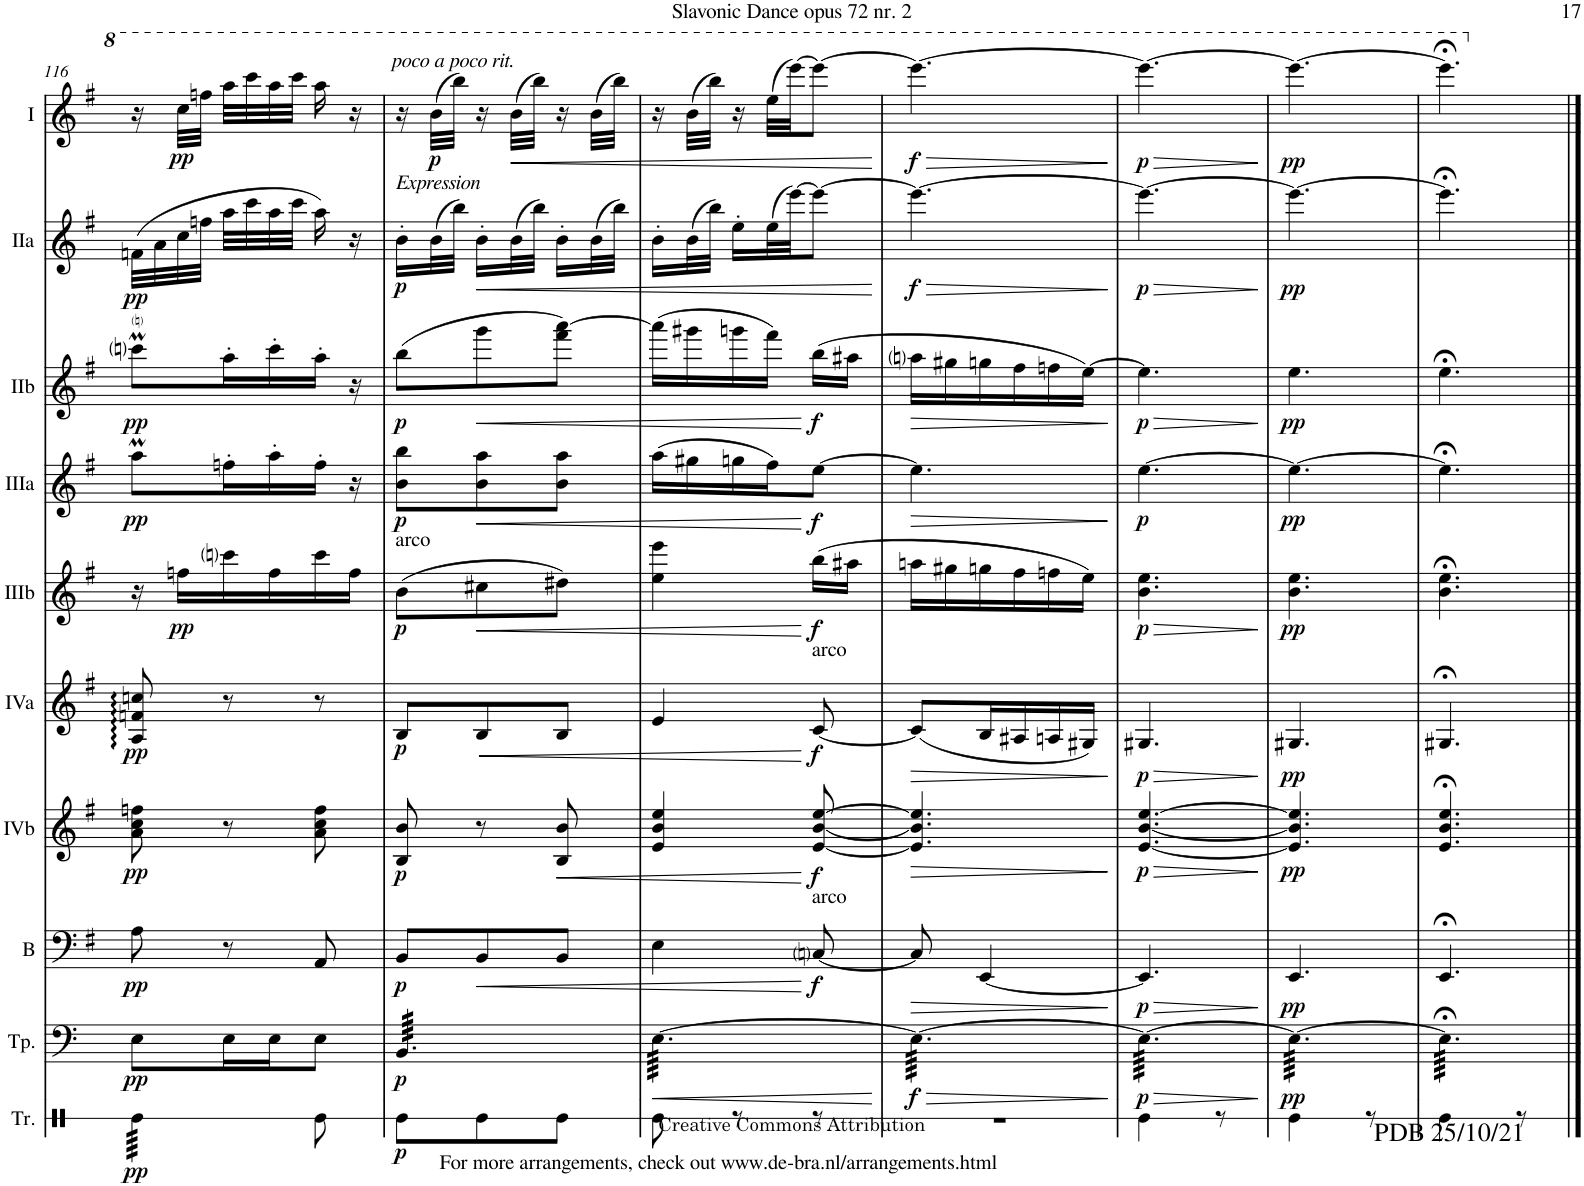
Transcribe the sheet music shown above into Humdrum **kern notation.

**kern	**dynam	**kern	**dynam	**kern	**dynam	**kern	**dynam	**kern	**dynam	**kern	**dynam	**kern	**dynam	**kern	**dynam	**kern	**dynam	**kern	**dynam
*part10	*part10	*part9	*part9	*part8	*part8	*part7	*part7	*part6	*part6	*part5	*part5	*part4	*part4	*part3	*part3	*part2	*part2	*part1	*part1
*staff10	*staff10	*staff9	*staff9	*staff8	*staff8	*staff7	*staff7	*staff6	*staff6	*staff5	*staff5	*staff4	*staff4	*staff3	*staff3	*staff2	*staff2	*staff1	*staff1
*I"Triangle	*	*I"Timpani	*	*I"Bass	*	*I"Acc. 4b	*	*I"Acc. 4a	*	*I"Acc. 3b	*	*I"Acc. 3a	*	*I"Acc. 2b	*	*I"Acc. 2a	*	*I"Acc. 1	*
*I'Tr.	*	*I'Tp.	*	*I'B	*	*	*	*	*	*	*	*	*	*	*	*	*	*	*
!!LO:PB:g=z
*clefX	*	*clefF4	*	*clefF4	*	*clefG2	*	*clefG2	*	*clefG2	*	*clefG2	*	*clefG2	*	*clefG2	*	*clefG2	*
*	*	*	*	*Trd7c12	*	*Trd7c12	*	*Trd7c12	*	*Trd7c12	*	*Trd7c12	*	*	*	*	*	*	*
*k[]	*	*k[f#]	*	*k[f#]	*	*k[f#]	*	*k[f#]	*	*k[f#]	*	*k[f#]	*	*k[f#]	*	*k[f#]	*	*k[f#]	*
*M3/8	*	*M3/8	*	*M3/8	*	*M3/8	*	*M3/8	*	*M3/8	*	*M3/8	*	*M3/8	*	*M3/8	*	*M3/8	*
=116	=116	=116	=116	=116	=116	=116	=116	=116	=116	=116	=116	=116	=116	=116	=116	=116	=116	=116	=116
!	!LO:DY:b	!	!LO:DY:b	!	!LO:DY:b	!	!LO:DY:b	!	!LO:DY:b	!	!	!	!LO:DY:b	!	!LO:DY:b	!	!LO:DY:b	!	!
*tremolo	*	*	*	*	*	*	*	*	*	*	*	*	*	*	*	*	*	*	*
64Re\LLLL	pp	8E\L	pp	8A\	pp	8a\ 8cc\ 8ffn\	pp	8A/ 8fn/ 8ccn/	pp	16r	.	8aaM\L	pp	8ccniM\L	pp	(32fn\LLL	pp	16r	.
64Re\	.	.	.	.	.	.	.	.	.	.	.	.	.	.	.	.	.	.	.
64Re\	.	.	.	.	.	.	.	.	.	.	.	.	.	.	.	32a\	.	.	.
64Re\	.	.	.	.	.	.	.	.	.	.	.	.	.	.	.	.	.	.	.
!	!	!	!	!	!	!	!	!	!	!	!LO:DY:b	!	!	!	!	!	!	!	!LO:DY:b
64Re\	.	.	.	.	.	.	.	.	.	16ffn\LL	pp	.	.	.	.	32cc\	.	32ccc\LLL	pp
64Re\	.	.	.	.	.	.	.	.	.	.	.	.	.	.	.	.	.	.	.
64Re\	.	.	.	.	.	.	.	.	.	.	.	.	.	.	.	32ffn\JJJ	.	32fffn\JJJ	.
64Re\	.	.	.	.	.	.	.	.	.	.	.	.	.	.	.	.	.	.	.
64Re\	.	16E\L	.	8r	.	8r	.	8r	.	16cccni\	.	16ffn'\L	.	16a'\L	.	32aa\LLL	.	32aaa\LLL	.
64Re\	.	.	.	.	.	.	.	.	.	.	.	.	.	.	.	.	.	.	.
64Re\	.	.	.	.	.	.	.	.	.	.	.	.	.	.	.	32ccc\	.	32cccc\	.
64Re\	.	.	.	.	.	.	.	.	.	.	.	.	.	.	.	.	.	.	.
64Re\	.	16E\J	.	.	.	.	.	.	.	16ff\	.	16aa'\	.	16cc'\	.	32aa\	.	32aaa\	.
64Re\	.	.	.	.	.	.	.	.	.	.	.	.	.	.	.	.	.	.	.
64Re\	.	.	.	.	.	.	.	.	.	.	.	.	.	.	.	32ccc\JJJ	.	32cccc\JJJ	.
64Re\JJJJ	.	.	.	.	.	.	.	.	.	.	.	.	.	.	.	.	.	.	.
*Xtremolo	*	*	*	*	*	*	*	*	*	*	*	*	*	*	*	*	*	*	*
8Re\	.	8E\J	.	8AA/	.	8a\ 8cc\ 8ff\	.	8r	.	16ccc\	.	16ff'\JJ	.	16a'\JJ	.	16aa\)	.	16aaa\	.
.	.	.	.	.	.	.	.	.	.	16ff\JJ	.	16r	.	16r	.	16r	.	16r	.
=117	=117	=117	=117	=117	=117	=117	=117	=117	=117	=117	=117	=117	=117	=117	=117	=117	=117	=117	=117
!	!	!	!	!	!	!	!	!	!	!	!	!	!	!	!	!	!	!LO:TX:a:i:t=poco a poco rit.	!
!	!	!	!	!	!	!	!	!	!	!	!	!	!	!	!	!	!	!LO:TX:b:i:t=Expression	!
!	!	!	!	!	!	!	!	!	!	!LO:TX:a:t=arco	!	!	!	!	!	!	!	!	!
!	!LO:DY:b	!	!LO:DY:b	!	!LO:DY:b	!	!LO:DY:b	!	!LO:DY:b	!	!LO:DY:b	!	!LO:DY:b	!	!LO:DY:b	!	!LO:DY:b	!	!
*	*	*tremolo	*	*	*	*	*	*	*	*	*	*	*	*	*	*	*	*	*
8Re\L	p	64BB/LLLL	p	8BB/L	p	8B/ 8b/	p	8B/L	p	(8b\L	p	8b\ 8bb\L	p	(8b\L	p	16b'\LL	p	16r	.
.	.	64BB/	.	.	.	.	.	.	.	.	.	.	.	.	.	.	.	.	.
.	.	64BB/	.	.	.	.	.	.	.	.	.	.	.	.	.	.	.	.	.
.	.	64BB/	.	.	.	.	.	.	.	.	.	.	.	.	.	.	.	.	.
!	!	!	!	!	!	!	!	!	!	!	!	!	!	!	!	!	!	!	!LO:DY:b
.	.	64BB/	.	.	.	.	.	.	.	.	.	.	.	.	.	(32b\L	.	(32bb\LLL	p
.	.	64BB/	.	.	.	.	.	.	.	.	.	.	.	.	.	.	.	.	.
.	.	64BB/	.	.	.	.	.	.	.	.	.	.	.	.	.	32bb\JJJ)	.	32bbb\JJJ)	.
.	.	64BB/	.	.	.	.	.	.	.	.	.	.	.	.	.	.	.	.	.
!	!	!	!	!	!LO:HP:b	!	!	!	!LO:HP:b	!	!LO:HP:b	!	!LO:HP:b	!	!LO:HP:b	!	!LO:HP:b	!	!
8Re\	.	64BB/	.	8BB/	<	8r	.	8B/	<	8cc#X\	<	8b\ 8aa\	<	8gg\	<	16b'\LL	<	16r	.
.	.	64BB/	.	.	.	.	.	.	.	.	.	.	.	.	.	.	.	.	.
.	.	64BB/	.	.	.	.	.	.	.	.	.	.	.	.	.	.	.	.	.
.	.	64BB/	.	.	.	.	.	.	.	.	.	.	.	.	.	.	.	.	.
!	!	!	!	!	!	!	!	!	!	!	!	!	!	!	!	!	!	!	!LO:HP:b
.	.	64BB/	.	.	.	.	.	.	.	.	.	.	.	.	.	(32b\L	.	(32bb\LLL	<
.	.	64BB/	.	.	.	.	.	.	.	.	.	.	.	.	.	.	.	.	.
.	.	64BB/	.	.	.	.	.	.	.	.	.	.	.	.	.	32bb\JJJ)	.	32bbb\JJJ)	.
.	.	64BB/	.	.	.	.	.	.	.	.	.	.	.	.	.	.	.	.	.
!	!	!	!	!	!	!	!LO:HP:b	!	!	!	!	!	!	!	!	!	!	!	!
8Re\J	.	64BB/	.	8BB/J	.	8B/ 8b/	<	8B/J	.	8dd#X\J)	.	8b\ 8aa\J	.	8ff#\ [8aa\J)	.	16b'\LL	.	16r	.
.	.	64BB/	.	.	.	.	.	.	.	.	.	.	.	.	.	.	.	.	.
.	.	64BB/	.	.	.	.	.	.	.	.	.	.	.	.	.	.	.	.	.
.	.	64BB/	.	.	.	.	.	.	.	.	.	.	.	.	.	.	.	.	.
.	.	64BB/	.	.	.	.	.	.	.	.	.	.	.	.	.	(32b\L	.	(32bb\LLL	.
.	.	64BB/	.	.	.	.	.	.	.	.	.	.	.	.	.	.	.	.	.
.	.	64BB/	.	.	.	.	.	.	.	.	.	.	.	.	.	32bb\JJJ)	.	32bbb\JJJ)	.
.	.	64BB/JJJJ	.	.	.	.	.	.	.	.	.	.	.	.	.	.	.	.	.
=118	=118	=118	=118	=118	=118	=118	=118	=118	=118	=118	=118	=118	=118	=118	=118	=118	=118	=118	=118
!	!	!	!LO:HP:b	!	!	!	!	!	!	!	!	!	!	!	!	!	!	!	!
8Re\	.	[64E\LLLL	<	4E\	.	4e/ 4b/ 4ee/	.	4e/	.	4ee\ 4eee\	.	(16aa\LL	.	(16aa\LL]	.	16b'\LL	.	16r	.
.	.	64E\	.	.	.	.	.	.	.	.	.	.	.	.	.	.	.	.	.
.	.	64E\	.	.	.	.	.	.	.	.	.	.	.	.	.	.	.	.	.
.	.	64E\	.	.	.	.	.	.	.	.	.	.	.	.	.	.	.	.	.
.	.	64E\	.	.	.	.	.	.	.	.	.	16gg#X\	.	16gg#X\	.	(32b\L	.	(32bb\LLL	.
.	.	64E\	.	.	.	.	.	.	.	.	.	.	.	.	.	.	.	.	.
.	.	64E\	.	.	.	.	.	.	.	.	.	.	.	.	.	32bb\JJJ)	.	32bbb\JJJ)	.
.	.	64E\	.	.	.	.	.	.	.	.	.	.	.	.	.	.	.	.	.
8r	.	64E\	.	.	.	.	.	.	.	.	.	16ggn\	.	16ggn\	.	16ee'\LL	.	16r	.
.	.	64E\	.	.	.	.	.	.	.	.	.	.	.	.	.	.	.	.	.
.	.	64E\	.	.	.	.	.	.	.	.	.	.	.	.	.	.	.	.	.
.	.	64E\	.	.	.	.	.	.	.	.	.	.	.	.	.	.	.	.	.
.	.	64E\	.	.	.	.	.	.	.	.	.	16ff#\J)	.	16ff#\JJ)	.	(32ee\L	.	(32eee\LLL	.
.	.	64E\	.	.	.	.	.	.	.	.	.	.	.	.	.	.	.	.	.
.	.	64E\	.	.	.	.	.	.	.	.	.	.	.	.	.	[32eee\JJ)	.	[32eeee\JJ)	.
.	.	64E\	.	.	.	.	.	.	.	.	.	.	.	.	.	.	.	.	.
!	!	!	!	!	!	!	!	!LO:TX:a:t=arco	!	!	!	!	!	!	!	!	!	!	!
!	!	!	!	!LO:TX:a:t=arco	!	!	!	!	!	!	!	!	!	!	!	!	!	!	!
!	!	!	!	!	!LO:DY:n=1:b	!	!LO:DY:n=1:b	!	!LO:DY:n=1:b	!	!LO:DY:n=1:b	!	!LO:DY:n=1:b	!	!LO:DY:n=1:b	!	!	!	!
8r	.	64E\	.	[8Cni/	[ f	[8e/ [8b/ [8ee/	[ f	[8c/	[ f	(16bb\LL	[ f	[8ee\J	[ f	(16b\LL	[ f	8eee\J_	.	8eeee\J_	.
.	.	64E\	.	.	.	.	.	.	.	.	.	.	.	.	.	.	.	.	.
.	.	64E\	.	.	.	.	.	.	.	.	.	.	.	.	.	.	.	.	.
.	.	64E\	.	.	.	.	.	.	.	.	.	.	.	.	.	.	.	.	.
.	.	64E\	.	.	.	.	.	.	.	16aa#X\JJ	.	.	.	16a#X\JJ	.	.	.	.	.
.	.	64E\	.	.	.	.	.	.	.	.	.	.	.	.	.	.	.	.	.
.	.	64E\	.	.	.	.	.	.	.	.	.	.	.	.	.	.	.	.	.
.	.	64E\JJJJ	.	.	.	.	.	.	.	.	.	.	.	.	.	.	.	.	.
.	.	.	[	.	.	.	.	.	.	.	.	.	.	.	.	.	[	.	[
=119	=119	=119	=119	=119	=119	=119	=119	=119	=119	=119	=119	=119	=119	=119	=119	=119	=119	=119	=119
!	!	!	!LO:HP:b	!	!LO:HP:b	!	!LO:HP:b	!	!LO:HP:b	!	!	!	!LO:HP:b	!	!LO:HP:b	!	!LO:HP:b	!	!LO:HP:b
!	!	!	!LO:DY:n=1:b	!	!	!	!	!	!	!	!	!	!	!	!	!	!LO:DY:n=1:b	!	!LO:DY:n=1:b
4.r	.	64E\LLLL	> f	8C/]	>	4.e/] 4.b/] 4.ee/]	>	(8c/L]	>	16aan\LL	.	4.ee\]	>	16ani\LL	>	4.eee\_	> f	4.eeee\_	> f
.	.	64E\	.	.	.	.	.	.	.	.	.	.	.	.	.	.	.	.	.
.	.	64E\	.	.	.	.	.	.	.	.	.	.	.	.	.	.	.	.	.
.	.	64E\	.	.	.	.	.	.	.	.	.	.	.	.	.	.	.	.	.
.	.	64E\	.	.	.	.	.	.	.	16gg#X\	.	.	.	16g#X\	.	.	.	.	.
.	.	64E\	.	.	.	.	.	.	.	.	.	.	.	.	.	.	.	.	.
.	.	64E\	.	.	.	.	.	.	.	.	.	.	.	.	.	.	.	.	.
.	.	64E\	.	.	.	.	.	.	.	.	.	.	.	.	.	.	.	.	.
.	.	64E\	.	[4EE/	.	.	.	16B/L	.	16ggn\	.	.	.	16gn\	.	.	.	.	.
.	.	64E\	.	.	.	.	.	.	.	.	.	.	.	.	.	.	.	.	.
.	.	64E\	.	.	.	.	.	.	.	.	.	.	.	.	.	.	.	.	.
.	.	64E\	.	.	.	.	.	.	.	.	.	.	.	.	.	.	.	.	.
.	.	64E\	.	.	.	.	.	16A#X/	.	16ff#\	.	.	.	16f#\	.	.	.	.	.
.	.	64E\	.	.	.	.	.	.	.	.	.	.	.	.	.	.	.	.	.
.	.	64E\	.	.	.	.	.	.	.	.	.	.	.	.	.	.	.	.	.
.	.	64E\	.	.	.	.	.	.	.	.	.	.	.	.	.	.	.	.	.
.	.	64E\	.	.	.	.	.	16An/	.	16ffn\	.	.	.	16fn\	.	.	.	.	.
.	.	64E\	.	.	.	.	.	.	.	.	.	.	.	.	.	.	.	.	.
.	.	64E\	.	.	.	.	.	.	.	.	.	.	.	.	.	.	.	.	.
.	.	64E\	.	.	.	.	.	.	.	.	.	.	.	.	.	.	.	.	.
.	.	64E\	.	.	.	.	.	16G#X/JJ)	.	16ee\JJ)	.	.	.	[16e\JJ)	.	.	.	.	.
.	.	64E\	.	.	.	.	.	.	.	.	.	.	.	.	.	.	.	.	.
.	.	64E\	.	.	.	.	.	.	.	.	.	.	.	.	.	.	.	.	.
.	.	64E\JJJJ	.	.	.	.	.	.	.	.	.	.	.	.	.	.	.	.	.
.	.	.	]	.	]	.	]	.	]	.	.	.	]	.	]	.	]	.	]
=120	=120	=120	=120	=120	=120	=120	=120	=120	=120	=120	=120	=120	=120	=120	=120	=120	=120	=120	=120
!	!	!	!LO:HP:b	!	!LO:HP:b	!	!LO:HP:b	!	!LO:HP:b	!	!LO:HP:b	!	!	!	!LO:HP:b	!	!LO:HP:b	!	!LO:HP:b
!	!	!	!LO:DY:n=1:b	!	!LO:DY:n=1:b	!	!LO:DY:n=1:b	!	!LO:DY:n=1:b	!	!LO:DY:n=1:b	!	!LO:DY:b	!	!LO:DY:n=1:b	!	!LO:DY:n=1:b	!	!LO:DY:n=1:b
4Re\	.	64E\LLLL	> p	4.EE/]	> p	[4.e/ [4.b/ [4.ee/	> p	4.G#X/	> p	4.b\ 4.ee\	> p	[4.ee\	p	4.e\]	> p	4.eee\_	> p	4.eeee\_	> p
.	.	64E\	.	.	.	.	.	.	.	.	.	.	.	.	.	.	.	.	.
.	.	64E\	.	.	.	.	.	.	.	.	.	.	.	.	.	.	.	.	.
.	.	64E\	.	.	.	.	.	.	.	.	.	.	.	.	.	.	.	.	.
.	.	64E\	.	.	.	.	.	.	.	.	.	.	.	.	.	.	.	.	.
.	.	64E\	.	.	.	.	.	.	.	.	.	.	.	.	.	.	.	.	.
.	.	64E\	.	.	.	.	.	.	.	.	.	.	.	.	.	.	.	.	.
.	.	64E\	.	.	.	.	.	.	.	.	.	.	.	.	.	.	.	.	.
.	.	64E\	.	.	.	.	.	.	.	.	.	.	.	.	.	.	.	.	.
.	.	64E\	.	.	.	.	.	.	.	.	.	.	.	.	.	.	.	.	.
.	.	64E\	.	.	.	.	.	.	.	.	.	.	.	.	.	.	.	.	.
.	.	64E\	.	.	.	.	.	.	.	.	.	.	.	.	.	.	.	.	.
.	.	64E\	.	.	.	.	.	.	.	.	.	.	.	.	.	.	.	.	.
.	.	64E\	.	.	.	.	.	.	.	.	.	.	.	.	.	.	.	.	.
.	.	64E\	.	.	.	.	.	.	.	.	.	.	.	.	.	.	.	.	.
.	.	64E\	.	.	.	.	.	.	.	.	.	.	.	.	.	.	.	.	.
8r	.	64E\	.	.	.	.	.	.	.	.	.	.	.	.	.	.	.	.	.
.	.	64E\	.	.	.	.	.	.	.	.	.	.	.	.	.	.	.	.	.
.	.	64E\	.	.	.	.	.	.	.	.	.	.	.	.	.	.	.	.	.
.	.	64E\	.	.	.	.	.	.	.	.	.	.	.	.	.	.	.	.	.
.	.	64E\	.	.	.	.	.	.	.	.	.	.	.	.	.	.	.	.	.
.	.	64E\	.	.	.	.	.	.	.	.	.	.	.	.	.	.	.	.	.
.	.	64E\	.	.	.	.	.	.	.	.	.	.	.	.	.	.	.	.	.
.	.	64E\JJJJ	.	.	.	.	.	.	.	.	.	.	.	.	.	.	.	.	.
.	.	.	]	.	]	.	]	.	]	.	]	.	.	.	]	.	]	.	]
=121	=121	=121	=121	=121	=121	=121	=121	=121	=121	=121	=121	=121	=121	=121	=121	=121	=121	=121	=121
!	!	!	!LO:DY:b	!	!LO:DY:b	!	!LO:DY:b	!	!LO:DY:b	!	!LO:DY:b	!	!LO:DY:b	!	!LO:DY:b	!	!LO:DY:b	!	!LO:DY:b
4Re\	.	64E\LLLL	pp	4.EE/	pp	4.e/] 4.b/] 4.ee/]	pp	4.G#X/	pp	4.b\ 4.ee\	pp	4.ee\_	pp	4.e\	pp	4.eee\_	pp	4.eeee\_	pp
.	.	64E\	.	.	.	.	.	.	.	.	.	.	.	.	.	.	.	.	.
.	.	64E\	.	.	.	.	.	.	.	.	.	.	.	.	.	.	.	.	.
.	.	64E\	.	.	.	.	.	.	.	.	.	.	.	.	.	.	.	.	.
.	.	64E\	.	.	.	.	.	.	.	.	.	.	.	.	.	.	.	.	.
.	.	64E\	.	.	.	.	.	.	.	.	.	.	.	.	.	.	.	.	.
.	.	64E\	.	.	.	.	.	.	.	.	.	.	.	.	.	.	.	.	.
.	.	64E\	.	.	.	.	.	.	.	.	.	.	.	.	.	.	.	.	.
.	.	64E\	.	.	.	.	.	.	.	.	.	.	.	.	.	.	.	.	.
.	.	64E\	.	.	.	.	.	.	.	.	.	.	.	.	.	.	.	.	.
.	.	64E\	.	.	.	.	.	.	.	.	.	.	.	.	.	.	.	.	.
.	.	64E\	.	.	.	.	.	.	.	.	.	.	.	.	.	.	.	.	.
.	.	64E\	.	.	.	.	.	.	.	.	.	.	.	.	.	.	.	.	.
.	.	64E\	.	.	.	.	.	.	.	.	.	.	.	.	.	.	.	.	.
.	.	64E\	.	.	.	.	.	.	.	.	.	.	.	.	.	.	.	.	.
.	.	64E\	.	.	.	.	.	.	.	.	.	.	.	.	.	.	.	.	.
8r	.	64E\	.	.	.	.	.	.	.	.	.	.	.	.	.	.	.	.	.
.	.	64E\	.	.	.	.	.	.	.	.	.	.	.	.	.	.	.	.	.
.	.	64E\	.	.	.	.	.	.	.	.	.	.	.	.	.	.	.	.	.
.	.	64E\	.	.	.	.	.	.	.	.	.	.	.	.	.	.	.	.	.
.	.	64E\	.	.	.	.	.	.	.	.	.	.	.	.	.	.	.	.	.
.	.	64E\	.	.	.	.	.	.	.	.	.	.	.	.	.	.	.	.	.
.	.	64E\	.	.	.	.	.	.	.	.	.	.	.	.	.	.	.	.	.
.	.	64E\JJJJ	.	.	.	.	.	.	.	.	.	.	.	.	.	.	.	.	.
=122	=122	=122	=122	=122	=122	=122	=122	=122	=122	=122	=122	=122	=122	=122	=122	=122	=122	=122	=122
!	!	!	!	!	!	!	!	!	!	!	!	!	!	!	!	!	!	!LO:TX:b:t=PDB 25/10/21	!
!	!	!	!	!	!	!	!	!	!	!	!	!	!	!	!	!	!	!LO:TX:b:t=For more arrangements, check out www.de-bra.nl/arrangements.html	!
4Re\	.	64E;<\]LLLL	.	4.EE;</	.	4.e/;< 4.b/;< 4.ee/;<	.	4.G#X;</	.	4.b\;< 4.ee\;<	.	4.ee;<\]	.	4.e;<\	.	4.eee;<\]	.	4.eeee;<\]	.
.	.	64E;<\	.	.	.	.	.	.	.	.	.	.	.	.	.	.	.	.	.
.	.	64E;<\	.	.	.	.	.	.	.	.	.	.	.	.	.	.	.	.	.
.	.	64E;<\	.	.	.	.	.	.	.	.	.	.	.	.	.	.	.	.	.
.	.	64E;<\	.	.	.	.	.	.	.	.	.	.	.	.	.	.	.	.	.
.	.	64E;<\	.	.	.	.	.	.	.	.	.	.	.	.	.	.	.	.	.
.	.	64E;<\	.	.	.	.	.	.	.	.	.	.	.	.	.	.	.	.	.
.	.	64E;<\	.	.	.	.	.	.	.	.	.	.	.	.	.	.	.	.	.
.	.	64E;<\	.	.	.	.	.	.	.	.	.	.	.	.	.	.	.	.	.
.	.	64E;<\	.	.	.	.	.	.	.	.	.	.	.	.	.	.	.	.	.
.	.	64E;<\	.	.	.	.	.	.	.	.	.	.	.	.	.	.	.	.	.
.	.	64E;<\	.	.	.	.	.	.	.	.	.	.	.	.	.	.	.	.	.
.	.	64E;<\	.	.	.	.	.	.	.	.	.	.	.	.	.	.	.	.	.
.	.	64E;<\	.	.	.	.	.	.	.	.	.	.	.	.	.	.	.	.	.
.	.	64E;<\	.	.	.	.	.	.	.	.	.	.	.	.	.	.	.	.	.
.	.	64E;<\	.	.	.	.	.	.	.	.	.	.	.	.	.	.	.	.	.
8r	.	64E;<\	.	.	.	.	.	.	.	.	.	.	.	.	.	.	.	.	.
.	.	64E;<\	.	.	.	.	.	.	.	.	.	.	.	.	.	.	.	.	.
.	.	64E;<\	.	.	.	.	.	.	.	.	.	.	.	.	.	.	.	.	.
.	.	64E;<\	.	.	.	.	.	.	.	.	.	.	.	.	.	.	.	.	.
.	.	64E;<\	.	.	.	.	.	.	.	.	.	.	.	.	.	.	.	.	.
.	.	64E;<\	.	.	.	.	.	.	.	.	.	.	.	.	.	.	.	.	.
.	.	64E;<\	.	.	.	.	.	.	.	.	.	.	.	.	.	.	.	.	.
.	.	64E;<\JJJJ	.	.	.	.	.	.	.	.	.	.	.	.	.	.	.	.	.
*	*	*Xtremolo	*	*	*	*	*	*	*	*	*	*	*	*	*	*	*	*	*
==	==	==	==	==	==	==	==	==	==	==	==	==	==	==	==	==	==	==	==
*-	*-	*-	*-	*-	*-	*-	*-	*-	*-	*-	*-	*-	*-	*-	*-	*-	*-	*-	*-
